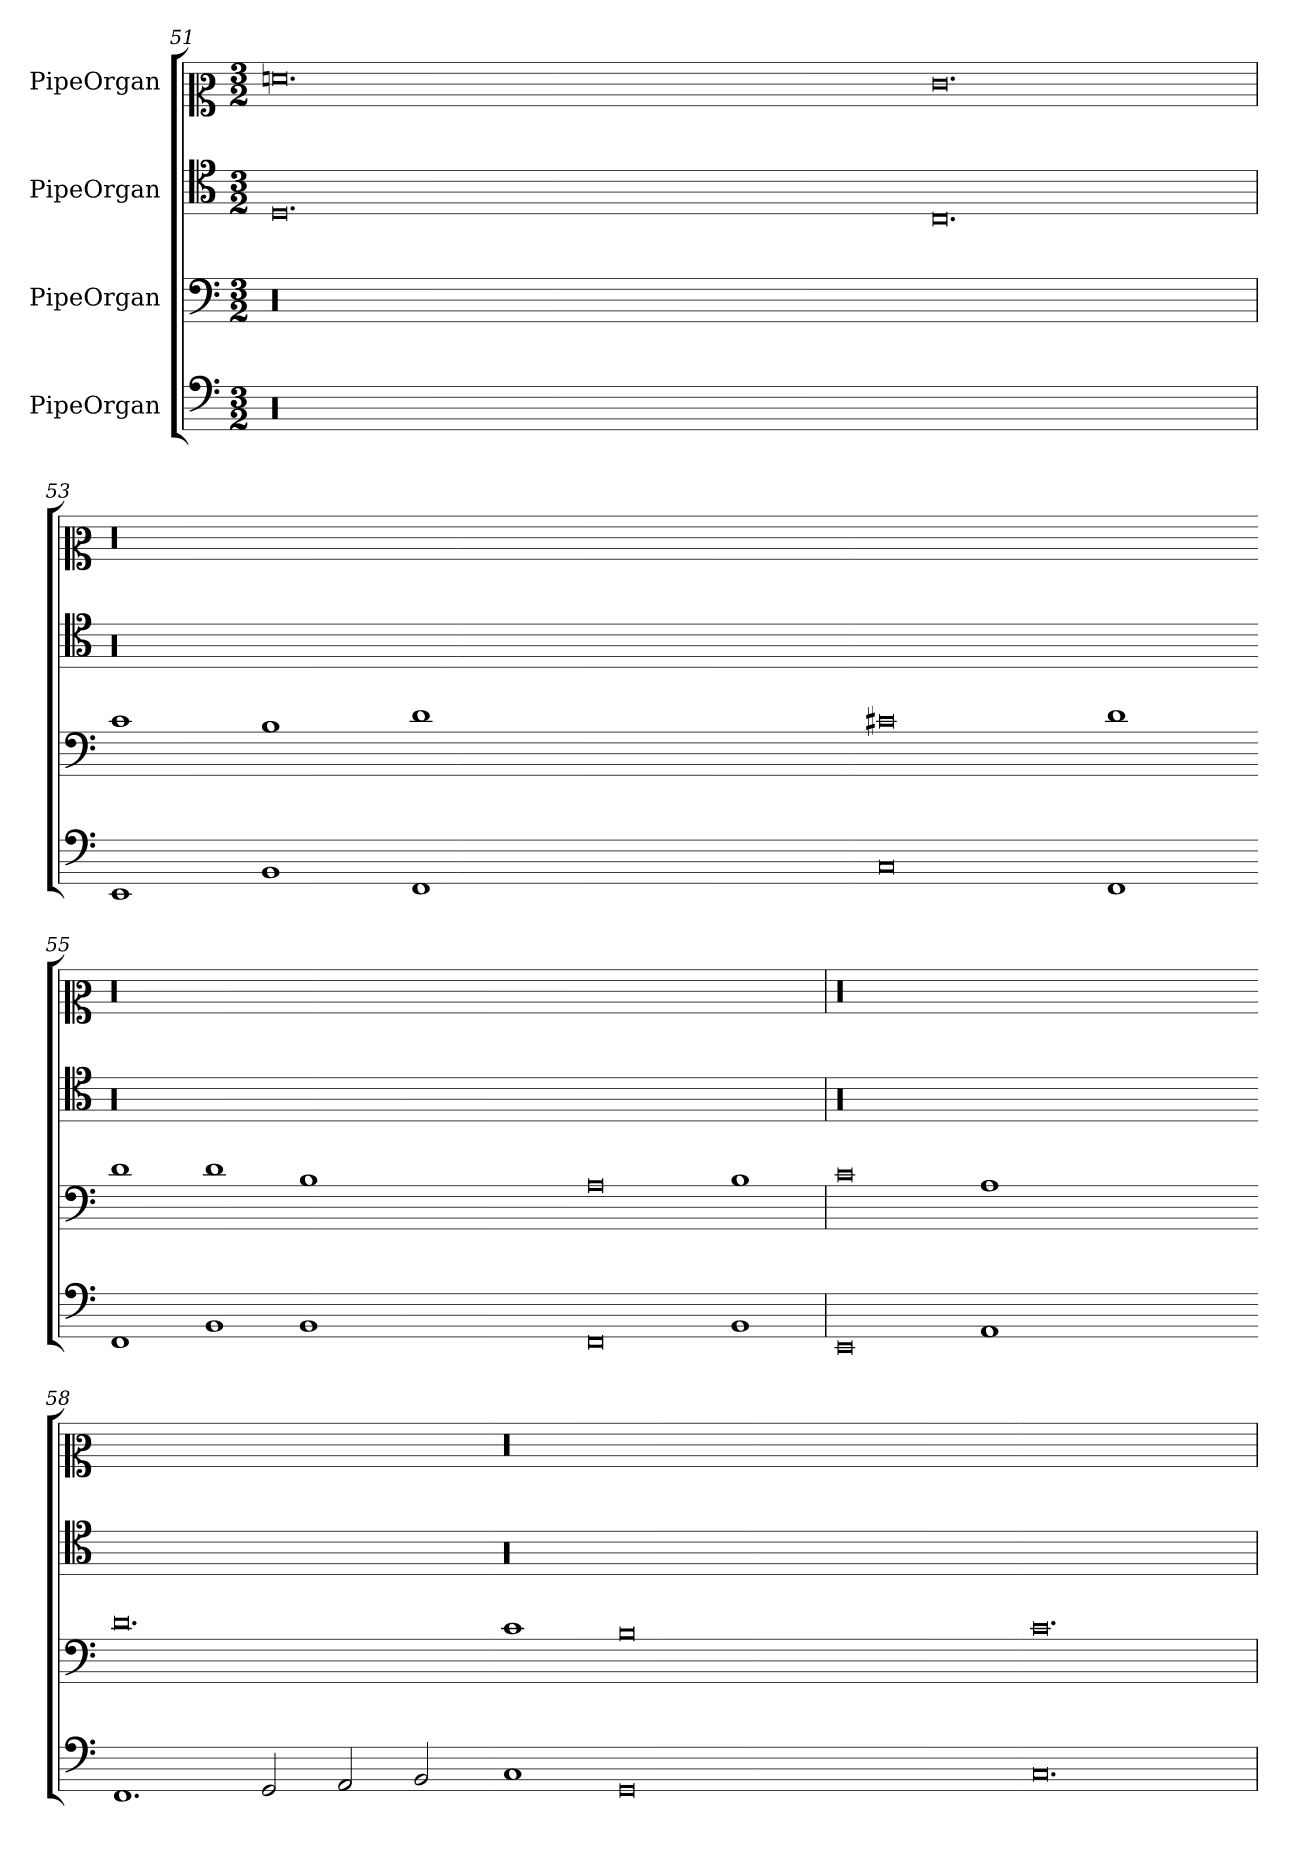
**kern	**kern	**kern	**kern
*part4	*part3	*part2	*part1
*staff4	*staff3	*staff2	*staff1
*I"PipeOrgan	*I"PipeOrgan	*I"PipeOrgan	*I"PipeOrgan
*clefF5	*clefF4	*clefC4	*clefC2
*k[]	*k[]	*k[]	*k[]
*a:	*a:	*a:	*a:
*M3/2	*M3/2	*M3/2	*M3/2
=51	=51	=51	=51
00.r	00.r	0.D	0.fn
.	.	0.ryy	0.ryy
=52-	=52-	=52-	=52-
0.ryy	0.ryy	0.C	0.e
=53	=53	=53	=53
1CC	1c	00.r	00.r
1GG	1B	.	.
1DD	1d	.	.
0.ryy	0.ryy	.	.
=54-	=54-	=54-	=54-
0AA	0c#X	0.ryy	0.ryy
1DD	1d	.	.
=55-	=55-	=55-	=55-
1DD	1d	00.r	00.r
1GG	1d	.	.
1GG	1B	.	.
0.ryy	0.ryy	.	.
=56-	=56-	=56-	=56-
0DD	0A	0.ryy	0.ryy
1GG	1B	.	.
=57	=57	=57	=57
0CC	0c	00.r	00.r
1FF	1A	.	.
0.ryy	0.ryy	.	.
=58-	=58-	=58-	=58-
1.DD	0.d	0.ryy	0.ryy
2EE/	.	.	.
2FF/	.	.	.
2GG/	.	.	.
=59-	=59-	=59-	=59-
1AA	1c	00.r	00.r
0EE	0B	.	.
0.ryy	0.ryy	.	.
=60-	=60-	=60-	=60-
0.AA	0.c	0.ryy	0.ryy
=	=	=	=
*-	*-	*-	*-
